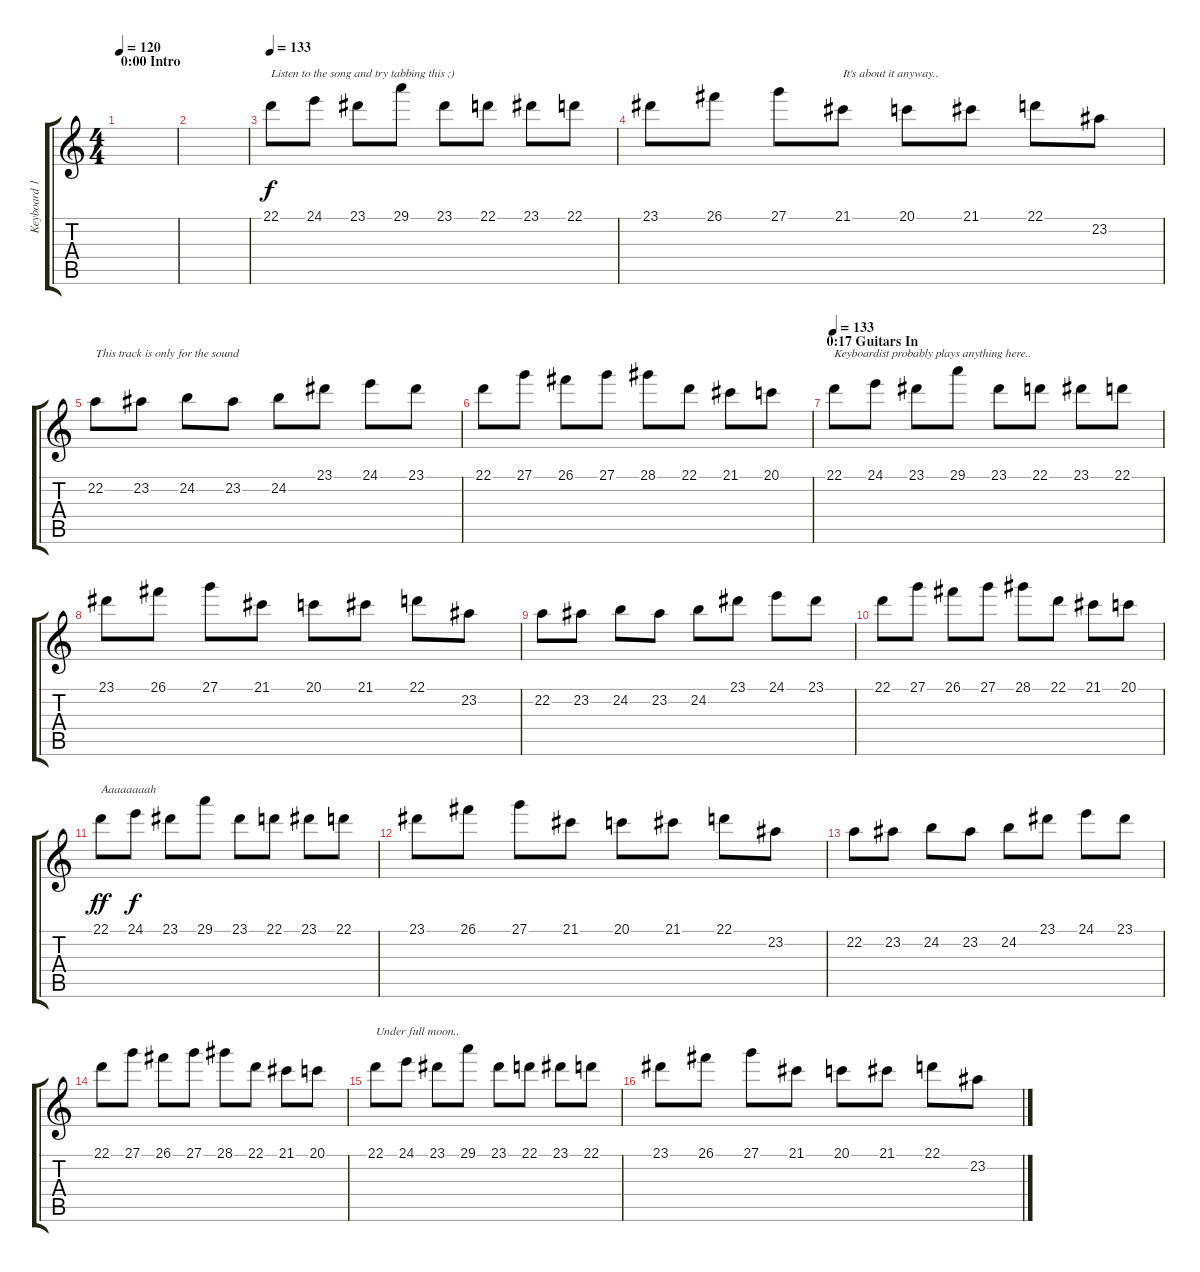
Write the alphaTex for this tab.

\track ("Keyboard 1" "Keyboard 1") {instrument musicbox}
\staff {score tabs}
\tuning (E4 B3 G3 D3 A2 D2) {hide}
\ts (4 4)
\section ("" "0:00 Intro")
\tempo 120
\clef g2
\ks c
|
|
\tempo 133
22.1.8{txt "Listen to the song and try tabbing this ;)" volume 11 instrument pad2warm} 24.1.8 23.1.8 29.1.8 23.1.8 22.1.8 23.1.8 22.1.8 |
23.1.8 26.1.8 27.1.8 21.1.8{txt "It's about it anyway.."} 20.1.8 21.1.8 22.1.8 23.2.8 |
22.2.8{txt "This track is only for the sound"} 23.2.8 24.2.8 23.2.8 24.2.8 23.1.8 24.1.8 23.1.8 |
22.1.8 27.1.8 26.1.8 27.1.8 28.1.8 22.1.8 21.1.8 20.1.8 |
\section ("" "0:17 Guitars In")
\tempo 133
22.1.8{txt "Keyboardist probably plays anything here.." volume 11 instrument pad2warm} 24.1.8 23.1.8 29.1.8 23.1.8 22.1.8 23.1.8 22.1.8 |
23.1.8 26.1.8 27.1.8 21.1.8 20.1.8 21.1.8 22.1.8 23.2.8 |
22.2.8 23.2.8 24.2.8 23.2.8 24.2.8 23.1.8 24.1.8 23.1.8 |
22.1.8 27.1.8 26.1.8 27.1.8 28.1.8 22.1.8 21.1.8 20.1.8 |
22.1.8{txt "Aaaaaaaah" dy ff} 24.1.8{dy f} 23.1.8 29.1.8 23.1.8 22.1.8 23.1.8 22.1.8 |
23.1.8 26.1.8 27.1.8 21.1.8 20.1.8 21.1.8 22.1.8 23.2.8 |
22.2.8 23.2.8 24.2.8 23.2.8 24.2.8 23.1.8 24.1.8 23.1.8 |
22.1.8 27.1.8 26.1.8 27.1.8 28.1.8 22.1.8 21.1.8 20.1.8 |
22.1.8{txt "Under full moon.."} 24.1.8 23.1.8 29.1.8 23.1.8 22.1.8 23.1.8 22.1.8 |
23.1.8 26.1.8 27.1.8 21.1.8 20.1.8 21.1.8 22.1.8 23.2.8
